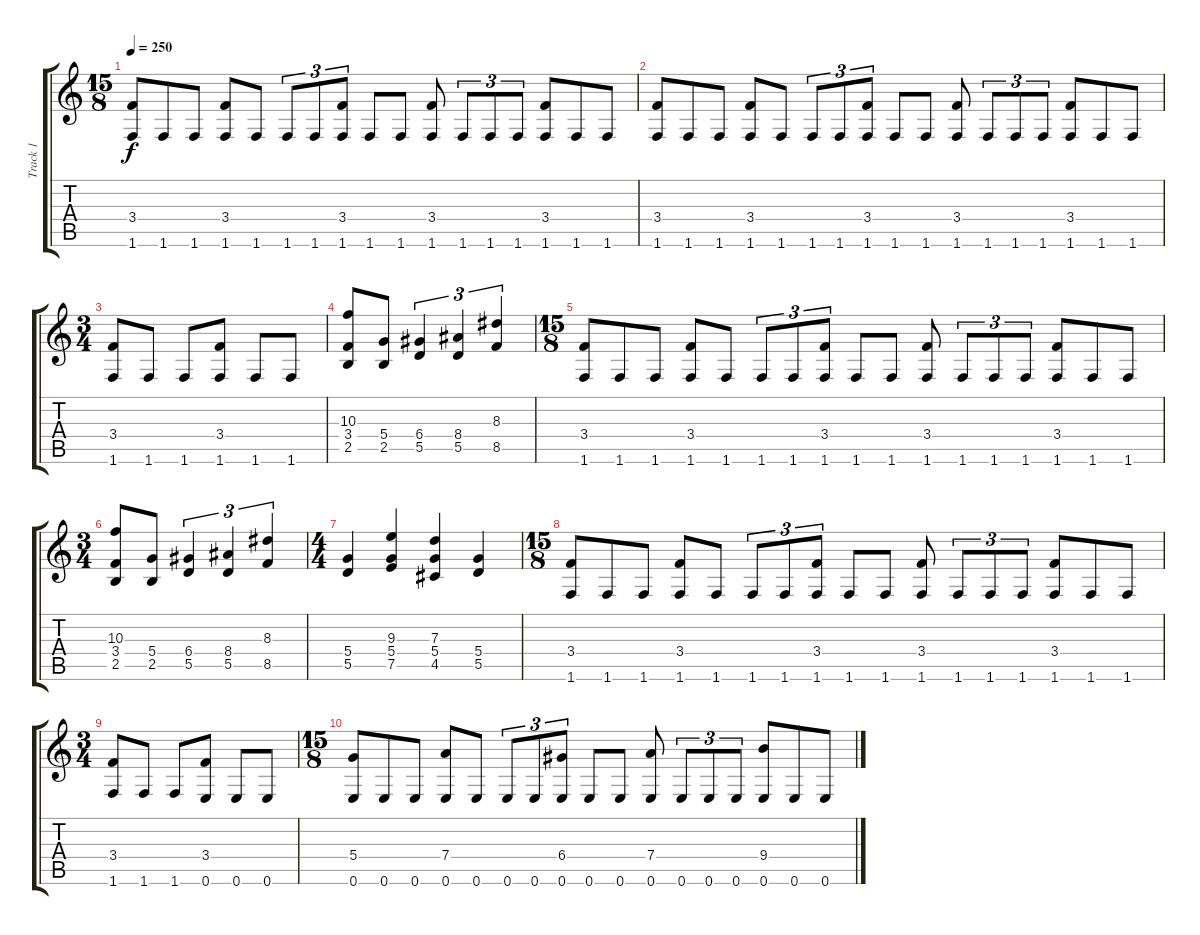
\track ("Track 1" "Track 1") {instrument acousticguitarsteel}
\staff {score tabs}
\tuning (E4 B3 G3 D3 A2 E2) {hide}
\ts (15 8)
\tempo 250
\clef g2
\ks c
(3.4 1.6).8{dy f} 1.6.8 1.6.8 (3.4 1.6).8 1.6.8 1.6.8{tu (3 2)} 1.6.8{tu (3 2)} (3.4 1.6).8{tu (3 2)} 1.6.8 1.6.8 (3.4 1.6).8 1.6.8{tu (3 2)} 1.6.8{tu (3 2)} 1.6.8{tu (3 2)} (3.4 1.6).8 1.6.8 1.6.8 |
(3.4 1.6).8 1.6.8 1.6.8 (3.4 1.6).8 1.6.8 1.6.8{tu (3 2)} 1.6.8{tu (3 2)} (3.4 1.6).8{tu (3 2)} 1.6.8 1.6.8 (3.4 1.6).8 1.6.8{tu (3 2)} 1.6.8{tu (3 2)} 1.6.8{tu (3 2)} (3.4 1.6).8 1.6.8 1.6.8 |
\ts (3 4)
(3.4 1.6).8 1.6.8 1.6.8 (3.4 1.6).8 1.6.8 1.6.8 |
(10.3 3.4 2.5).8 (5.4 2.5).8 (6.4 5.5).4{tu (3 2)} (8.4 5.5).4{tu (3 2)} (8.3 8.5).4{tu (3 2)} |
\ts (15 8)
(3.4 1.6).8 1.6.8 1.6.8 (3.4 1.6).8 1.6.8 1.6.8{tu (3 2)} 1.6.8{tu (3 2)} (3.4 1.6).8{tu (3 2)} 1.6.8 1.6.8 (3.4 1.6).8 1.6.8{tu (3 2)} 1.6.8{tu (3 2)} 1.6.8{tu (3 2)} (3.4 1.6).8 1.6.8 1.6.8 |
\ts (3 4)
(10.3 3.4 2.5).8 (5.4 2.5).8 (6.4 5.5).4{tu (3 2)} (8.4 5.5).4{tu (3 2)} (8.3 8.5).4{tu (3 2)} |
\ts (4 4)
(5.4 5.5).4 (9.3 5.4 7.5).4 (7.3 5.4 4.5).4 (5.4 5.5).4 |
\ts (15 8)
(3.4 1.6).8 1.6.8 1.6.8 (3.4 1.6).8 1.6.8 1.6.8{tu (3 2)} 1.6.8{tu (3 2)} (3.4 1.6).8{tu (3 2)} 1.6.8 1.6.8 (3.4 1.6).8 1.6.8{tu (3 2)} 1.6.8{tu (3 2)} 1.6.8{tu (3 2)} (3.4 1.6).8 1.6.8 1.6.8 |
\ts (3 4)
(3.4 1.6).8 1.6.8 1.6.8 (3.4 0.6).8 0.6.8 0.6.8 |
\ts (15 8)
(5.4 0.6).8 0.6.8 0.6.8 (7.4 0.6).8 0.6.8 0.6.8{tu (3 2)} 0.6.8{tu (3 2)} (6.4 0.6).8{tu (3 2)} 0.6.8 0.6.8 (7.4 0.6).8 0.6.8{tu (3 2)} 0.6.8{tu (3 2)} 0.6.8{tu (3 2)} (9.4 0.6).8 0.6.8 0.6.8
